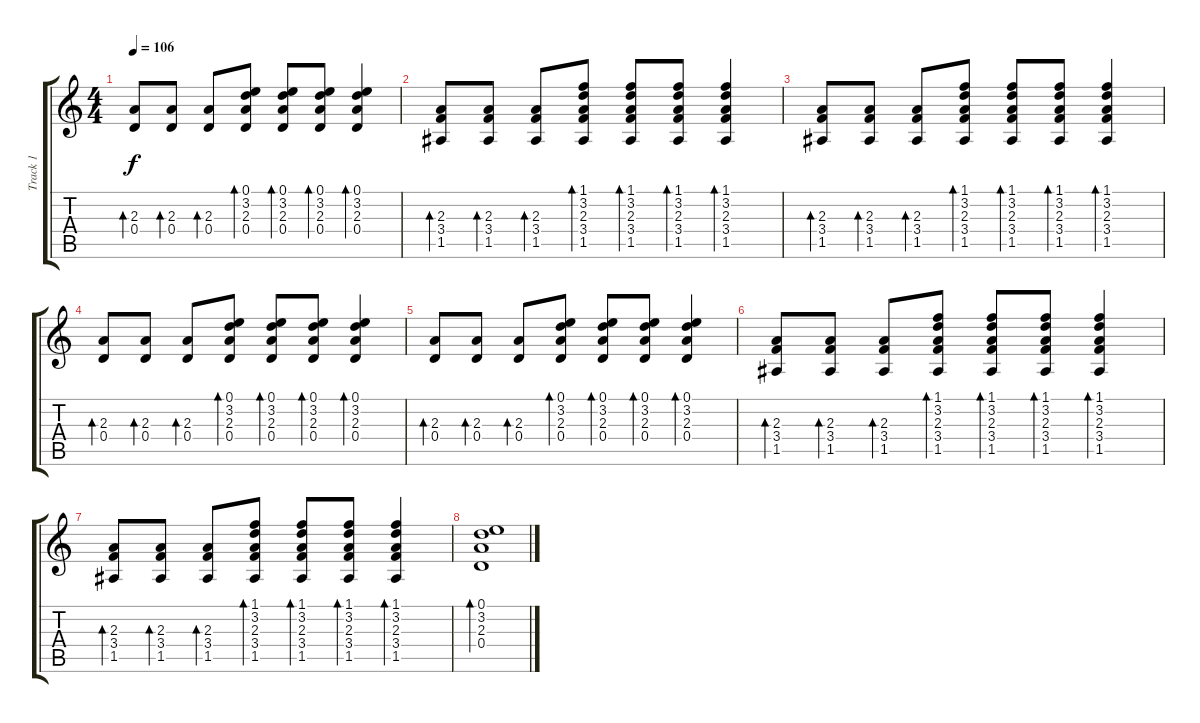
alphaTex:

\track ("Track 1" "Track 1") {instrument acousticguitarsteel}
\staff {score tabs}
\tuning (E4 B3 G3 D3 A2 E2) {hide}
\ts (4 4)
\tempo 106
\clef g2
\ks c
(2.3 0.4).8{bd 120 dy f} (2.3 0.4).8{bd 120} (2.3 0.4).8{bd 120} (0.1 3.2 2.3 0.4).8{bd 60} (0.1 3.2 2.3 0.4).8{bd 120} (0.1 3.2 2.3 0.4).8{bd 120} (0.1 3.2 2.3 0.4).4{bd 120} |
(2.3 3.4 1.5).8{bd 120} (2.3 3.4 1.5).8{bd 120} (2.3 3.4 1.5).8{bd 120} (1.1 3.2 2.3 3.4 1.5).8{bd 120} (1.1 3.2 2.3 3.4 1.5).8{bd 120} (1.1 3.2 2.3 3.4 1.5).8{bd 120} (1.1 3.2 2.3 3.4 1.5).4{bd 120} |
(2.3 3.4 1.5).8{bd 120} (2.3 3.4 1.5).8{bd 120} (2.3 3.4 1.5).8{bd 120} (1.1 3.2 2.3 3.4 1.5).8{bd 120} (1.1 3.2 2.3 3.4 1.5).8{bd 120} (1.1 3.2 2.3 3.4 1.5).8{bd 120} (1.1 3.2 2.3 3.4 1.5).4{bd 120} |
(2.3 0.4).8{bd 120} (2.3 0.4).8{bd 120} (2.3 0.4).8{bd 120} (0.1 3.2 2.3 0.4).8{bd 60} (0.1 3.2 2.3 0.4).8{bd 120} (0.1 3.2 2.3 0.4).8{bd 120} (0.1 3.2 2.3 0.4).4{bd 120} |
(2.3 0.4).8{bd 120} (2.3 0.4).8{bd 120} (2.3 0.4).8{bd 120} (0.1 3.2 2.3 0.4).8{bd 60} (0.1 3.2 2.3 0.4).8{bd 120} (0.1 3.2 2.3 0.4).8{bd 120} (0.1 3.2 2.3 0.4).4{bd 120} |
(2.3 3.4 1.5).8{bd 120} (2.3 3.4 1.5).8{bd 120} (2.3 3.4 1.5).8{bd 120} (1.1 3.2 2.3 3.4 1.5).8{bd 120} (1.1 3.2 2.3 3.4 1.5).8{bd 120} (1.1 3.2 2.3 3.4 1.5).8{bd 120} (1.1 3.2 2.3 3.4 1.5).4{bd 120} |
(2.3 3.4 1.5).8{bd 120} (2.3 3.4 1.5).8{bd 120} (2.3 3.4 1.5).8{bd 120} (1.1 3.2 2.3 3.4 1.5).8{bd 120} (1.1 3.2 2.3 3.4 1.5).8{bd 120} (1.1 3.2 2.3 3.4 1.5).8{bd 120} (1.1 3.2 2.3 3.4 1.5).4{bd 120} |
(0.1 3.2 2.3 0.4).1{bd 120}
